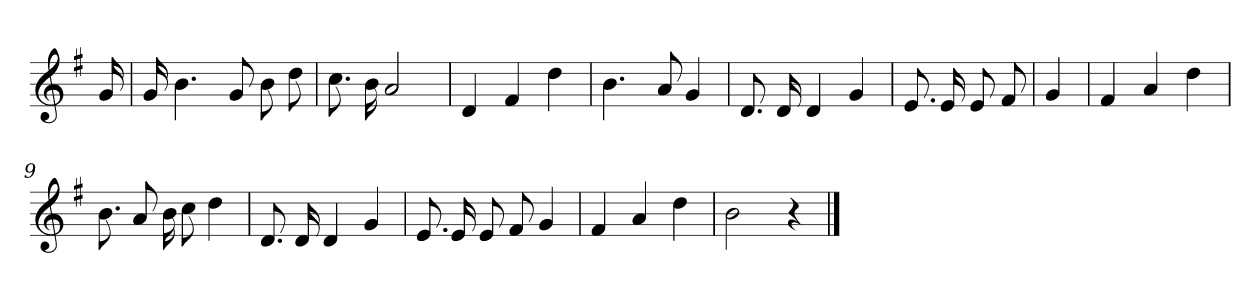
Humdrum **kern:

**kern
*part1
*staff1
*clefG2
*k[f#]
*G:
=
16g
=1
16g
4.b
8g
8b
8dd
=2
8.cc
16b
2a
=3
4d
4f#
4dd
=4
4.b
8a
4g
=5
8.d
16d
4d
4g
=6
8.e
16e
8e
8f#
=7
4g
=8
4f#
4a
4dd
=9
8.b
8a
16b
8cc
4dd
=10
8.d
16d
4d
4g
=11
8.e
16e
8e
8f#
4g
=12
4f#
4a
4dd
=13
2b
4r
==
*-
